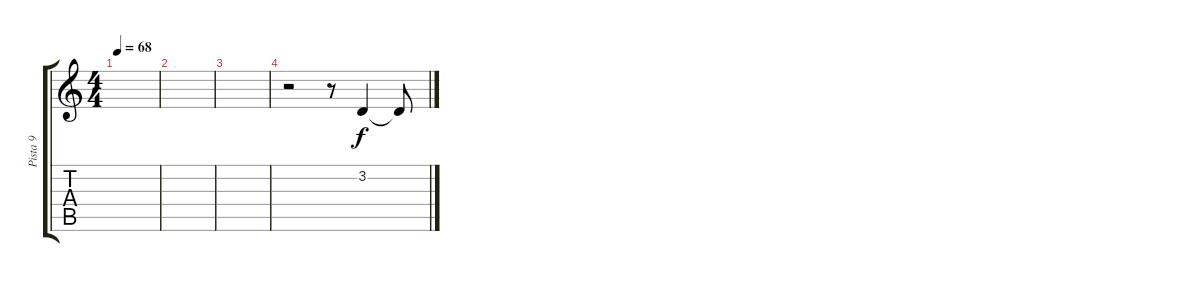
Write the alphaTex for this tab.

\track ("Pista 9" "Pista 9") {instrument reversecymbal}
\staff {score tabs}
\tuning (E4 B3 G3 D3 A2 E2) {hide}
\ts (4 4)
\tempo 68
\clef g2
\ks c
|
|
|
r.2 r.8 3.2.4 3.2{t}.8
